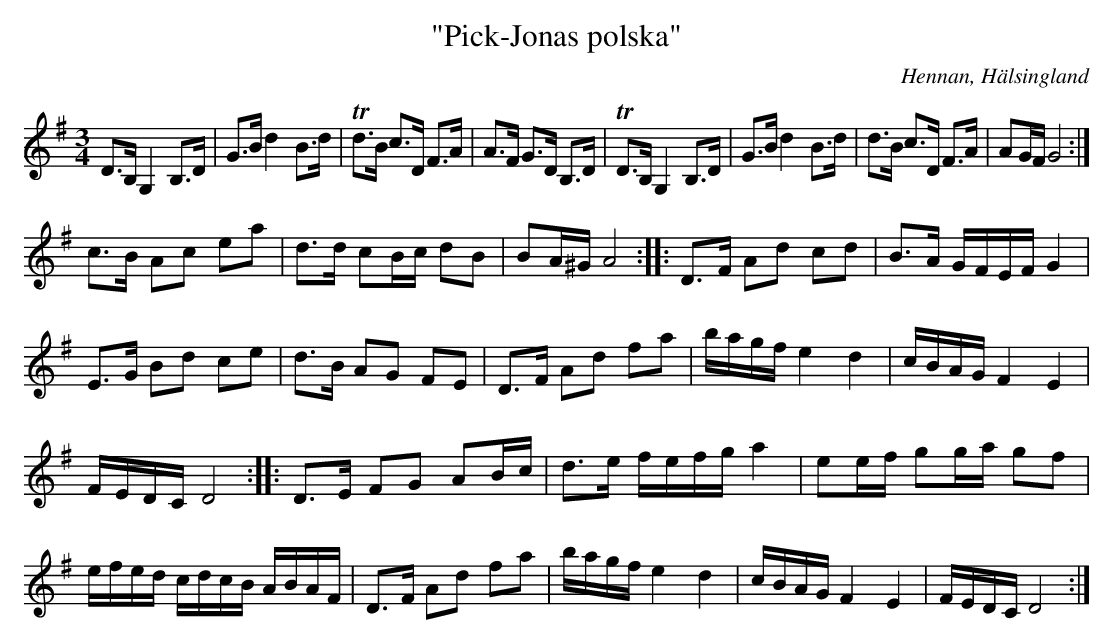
X:1
T: "Pick-Jonas polska"
O: Hennan, Hälsingland
M: 3/4
L: 1/8
K: G
D>B, G,2 B,>D | G>B d2 B>d | Td>B c>D F>A| A>F G>D B,>D|TD>B, G,2 B,>D|G>B d2 B>d | d>B c>D F>A| AG/F/ G4 :|
c>B Ac ea | d>d cB/c/ dB | BA/^G/ A4 :: D>F Ad cd | B>A G/F/E/F/ G2 |
E>G Bd ce | d>B AG FE | D>F Ad fa | b/a/g/f/ e2 d2 | c/B/A/G/ F2 E2 |
F/E/D/C/ D4 :: D>E FG AB/c/ | d>e f/e/f/g/ a2 | ee/f/ gg/a/ gf |
e/f/e/d/ c/d/c/B/ A/B/A/F/ | D>F Ad fa | b/a/g/f/ e2 d2 | c/B/A/G/ F2 E2 | F/E/D/C/ D4 :|]
